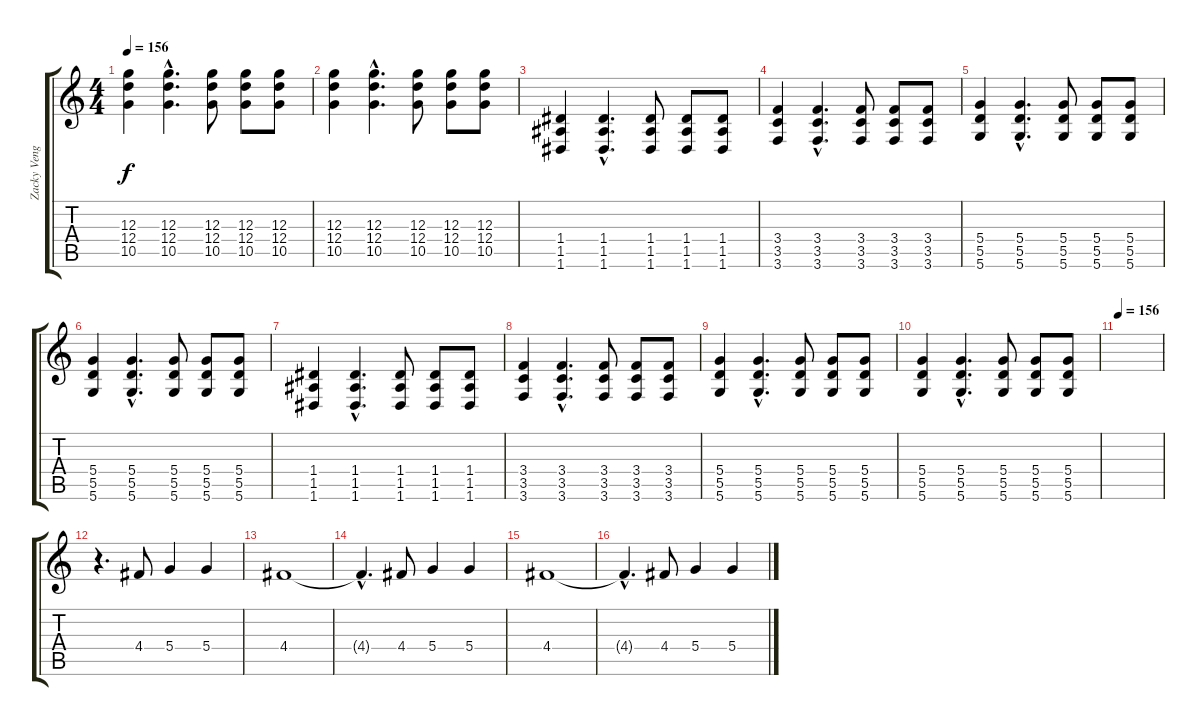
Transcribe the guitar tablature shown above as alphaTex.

\track ("Zacky Vengence" "Zacky Veng") {instrument distortionguitar}
\staff {score tabs}
\tuning (E4 B3 G3 D3 A2 D2) {hide}
\ts (4 4)
\tempo 156
\clef g2
\ks c
(12.3 12.4 10.5).4{dy f} (12.3{hac} 12.4{hac} 10.5{hac}).4{d} (12.3 12.4 10.5).8 (12.3 12.4 10.5).8 (12.3 12.4 10.5).8 |
(12.3 12.4 10.5).4 (12.3{hac} 12.4{hac} 10.5{hac}).4{d} (12.3 12.4 10.5).8 (12.3 12.4 10.5).8 (12.3 12.4 10.5).8 |
(1.4 1.5 1.6).4 (1.4{hac} 1.5{hac} 1.6{hac}).4{d} (1.4 1.5 1.6).8 (1.4 1.5 1.6).8 (1.4 1.5 1.6).8 |
(3.4 3.5 3.6).4 (3.4{hac} 3.5{hac} 3.6{hac}).4{d} (3.4 3.5 3.6).8 (3.4 3.5 3.6).8 (3.4 3.5 3.6).8 |
(5.4 5.5 5.6).4 (5.4{hac} 5.5{hac} 5.6{hac}).4{d} (5.4 5.5 5.6).8 (5.4 5.5 5.6).8 (5.4 5.5 5.6).8 |
(5.4 5.5 5.6).4 (5.4{hac} 5.5{hac} 5.6{hac}).4{d} (5.4 5.5 5.6).8 (5.4 5.5 5.6).8 (5.4 5.5 5.6).8 |
(1.4 1.5 1.6).4 (1.4{hac} 1.5{hac} 1.6{hac}).4{d} (1.4 1.5 1.6).8 (1.4 1.5 1.6).8 (1.4 1.5 1.6).8 |
(3.4 3.5 3.6).4 (3.4{hac} 3.5{hac} 3.6{hac}).4{d} (3.4 3.5 3.6).8 (3.4 3.5 3.6).8 (3.4 3.5 3.6).8 |
(5.4 5.5 5.6).4 (5.4{hac} 5.5{hac} 5.6{hac}).4{d} (5.4 5.5 5.6).8 (5.4 5.5 5.6).8 (5.4 5.5 5.6).8 |
(5.4 5.5 5.6).4 (5.4{hac} 5.5{hac} 5.6{hac}).4{d} (5.4 5.5 5.6).8 (5.4 5.5 5.6).8 (5.4 5.5 5.6).8 |
\tempo 156
|
r.4{d} 4.4.8 5.4.4 5.4.4 |
4.4.1 |
4.4{hac t}.4{d} 4.4.8 5.4.4 5.4.4 |
4.4.1 |
4.4{hac t}.4{d} 4.4.8 5.4.4 5.4.4
